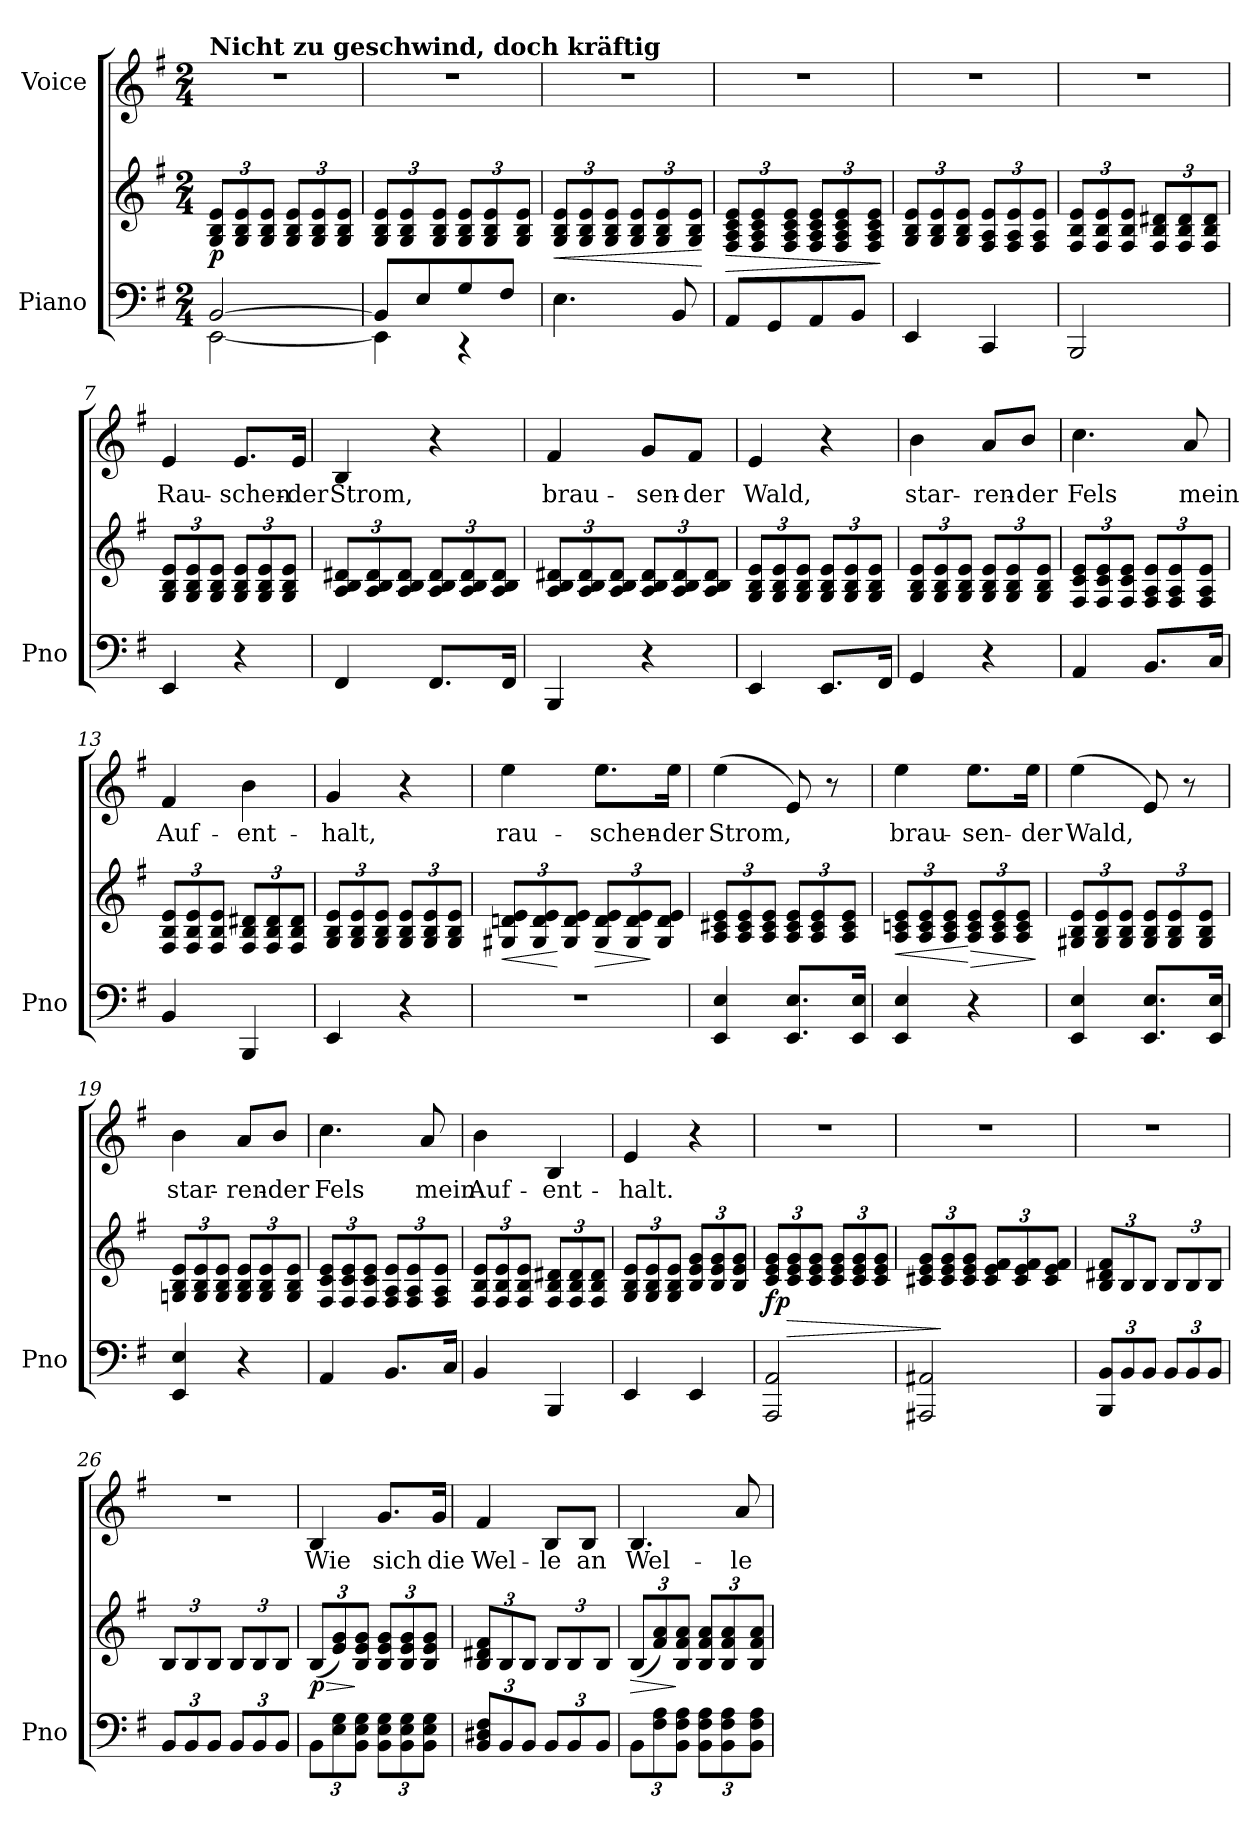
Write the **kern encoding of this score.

**kern	**kern	**dynam	**kern	**text
*part2	*part2	*part2	*part1	*part1
*staff3	*staff2	*staff2/3	*staff1	*staff1
*I"Piano	*	*	*I"Voice	*
*I'Pno	*	*	*	*
*clefF4	*clefG2	*	*clefG2	*
*k[f#]	*k[f#]	*	*k[f#]	*
*M2/4	*M2/4	*	*M2/4	*
=1	=1	=1	=1	=1
*^	*	*	*	*
*	*	*Xbrackettup	*	*	*
!	!	!	!	!LO:TX:a:B:t=Nicht zu geschwind, doch kräftig	!
!	!	!	!LO:DY:b	!	!
[2BB/	[2EE\	12G/ 12B/ 12e/L	p	2r	.
.	.	12G/ 12B/ 12e/	.	.	.
.	.	12G/ 12B/ 12e/J	.	.	.
.	.	12G/ 12B/ 12e/L	.	.	.
.	.	12G/ 12B/ 12e/	.	.	.
.	.	12G/ 12B/ 12e/J	.	.	.
=2	=2	=2	=2	=2	=2
8BB/L]	4EE\]	12G/ 12B/ 12e/L	.	2r	.
.	.	12G/ 12B/ 12e/	.	.	.
8E/	.	.	.	.	.
.	.	12G/ 12B/ 12e/J	.	.	.
8G/	4r	12G/ 12B/ 12e/L	.	.	.
.	.	12G/ 12B/ 12e/	.	.	.
8F#/J	.	.	.	.	.
.	.	12G/ 12B/ 12e/J	.	.	.
*v	*v	*	*	*	*
=3	=3	=3	=3	=3
!	!	!LO:HP:b	!	!
4.E\	12G/ 12B/ 12e/L	<	2r	.
.	12G/ 12B/ 12e/	.	.	.
.	12G/ 12B/ 12e/J	.	.	.
.	12G/ 12B/ 12e/L	.	.	.
.	12G/ 12B/ 12e/	.	.	.
8BB/	.	.	.	.
.	12G/ 12B/ 12e/J	.	.	.
.	.	[	.	.
=4	=4	=4	=4	=4
!	!	!LO:HP:b	!	!
8AA/L	12F#/ 12A/ 12c/ 12e/L	>	2r	.
.	12F#/ 12A/ 12c/ 12e/	.	.	.
8GG/	.	.	.	.
.	12F#/ 12A/ 12c/ 12e/J	.	.	.
8AA/	12F#/ 12A/ 12c/ 12e/L	.	.	.
.	12F#/ 12A/ 12c/ 12e/	.	.	.
8BB/J	.	.	.	.
.	12F#/ 12A/ 12c/ 12e/J	.	.	.
.	.	]	.	.
=5	=5	=5	=5	=5
4EE/	12G/ 12B/ 12e/L	.	2r	.
.	12G/ 12B/ 12e/	.	.	.
.	12G/ 12B/ 12e/J	.	.	.
4CC/	12F#/ 12A/ 12e/L	.	.	.
.	12F#/ 12A/ 12e/	.	.	.
.	12F#/ 12A/ 12e/J	.	.	.
!!LO:LB:g=z
=6	=6	=6	=6	=6
2BBB/	12F#/ 12B/ 12e/L	.	2r	.
.	12F#/ 12B/ 12e/	.	.	.
.	12F#/ 12B/ 12e/J	.	.	.
.	12F#/ 12B/ 12d#X/L	.	.	.
.	12F#/ 12B/ 12d#/	.	.	.
.	12F#/ 12B/ 12d#/J	.	.	.
=7	=7	=7	=7	=7
!	!	!	!	!LO:LY:b
4EE/	12G/ 12B/ 12e/L	.	4e/	Rau-
.	12G/ 12B/ 12e/	.	.	.
.	12G/ 12B/ 12e/J	.	.	.
!	!	!	!	!LO:LY:b
4r	12G/ 12B/ 12e/L	.	8.e/L	-schen-
.	12G/ 12B/ 12e/	.	.	.
.	12G/ 12B/ 12e/J	.	.	.
!	!	!	!	!LO:LY:b
.	.	.	16e/Jk	-der
=8	=8	=8	=8	=8
!	!	!	!	!LO:LY:b
4FF#/	12A/ 12B/ 12d#X/L	.	4B/	Strom,
.	12A/ 12B/ 12d#/	.	.	.
.	12A/ 12B/ 12d#/J	.	.	.
8.FF#/L	12A/ 12B/ 12d#/L	.	4r	.
.	12A/ 12B/ 12d#/	.	.	.
.	12A/ 12B/ 12d#/J	.	.	.
16FF#/Jk	.	.	.	.
=9	=9	=9	=9	=9
!	!	!	!	!LO:LY:b
4BBB/	12A/ 12B/ 12d#X/L	.	4f#/	brau-
.	12A/ 12B/ 12d#/	.	.	.
.	12A/ 12B/ 12d#/J	.	.	.
!	!	!	!	!LO:LY:b
4r	12A/ 12B/ 12d#/L	.	8g/L	-sen-
.	12A/ 12B/ 12d#/	.	.	.
!	!	!	!	!LO:LY:b
.	.	.	8f#/J	-der
.	12A/ 12B/ 12d#/J	.	.	.
=10	=10	=10	=10	=10
!	!	!	!	!LO:LY:b
4EE/	12G/ 12B/ 12e/L	.	4e/	Wald,
.	12G/ 12B/ 12e/	.	.	.
.	12G/ 12B/ 12e/J	.	.	.
8.EE/L	12G/ 12B/ 12e/L	.	4r	.
.	12G/ 12B/ 12e/	.	.	.
.	12G/ 12B/ 12e/J	.	.	.
16FF#/Jk	.	.	.	.
!!LO:LB:g=z
=11	=11	=11	=11	=11
!	!	!	!	!LO:LY:b
4GG/	12G/ 12B/ 12e/L	.	4b\	star-
.	12G/ 12B/ 12e/	.	.	.
.	12G/ 12B/ 12e/J	.	.	.
!	!	!	!	!LO:LY:b
4r	12G/ 12B/ 12e/L	.	8a/L	-ren-
.	12G/ 12B/ 12e/	.	.	.
!	!	!	!	!LO:LY:b
.	.	.	8b/J	-der
.	12G/ 12B/ 12e/J	.	.	.
=12	=12	=12	=12	=12
!	!	!	!	!LO:LY:b
4AA/	12F#/ 12c/ 12e/L	.	4.cc\	Fels
.	12F#/ 12c/ 12e/	.	.	.
.	12F#/ 12c/ 12e/J	.	.	.
8.BB/L	12F#/ 12A/ 12e/L	.	.	.
.	12F#/ 12A/ 12e/	.	.	.
!	!	!	!	!LO:LY:b
.	.	.	8a/	mein
.	12F#/ 12A/ 12e/J	.	.	.
16C/Jk	.	.	.	.
=13	=13	=13	=13	=13
!	!	!	!	!LO:LY:b
4BB/	12F#/ 12B/ 12e/L	.	4f#/	Auf-
.	12F#/ 12B/ 12e/	.	.	.
.	12F#/ 12B/ 12e/J	.	.	.
!	!	!	!	!LO:LY:b
4BBB/	12F#/ 12B/ 12d#X/L	.	4b\	-ent-
.	12F#/ 12B/ 12d#/	.	.	.
.	12F#/ 12B/ 12d#/J	.	.	.
=14	=14	=14	=14	=14
!	!	!	!	!LO:LY:b
4EE/	12G/ 12B/ 12e/L	.	4g/	-halt,
.	12G/ 12B/ 12e/	.	.	.
.	12G/ 12B/ 12e/J	.	.	.
4r	12G/ 12B/ 12e/L	.	4r	.
.	12G/ 12B/ 12e/	.	.	.
.	12G/ 12B/ 12e/J	.	.	.
=15	=15	=15	=15	=15
!	!	!LO:HP:b	!	!LO:LY:b
2r	12G#X/ 12dn/ 12e/L	<	4ee\	rau-
.	12G#/ 12d/ 12e/	.	.	.
.	12G#/ 12d/ 12e/J	[	.	.
!	!	!LO:HP:b	!	!LO:LY:b
.	12G#/ 12d/ 12e/L	>	8.ee\L	-schen-
.	12G#/ 12d/ 12e/	.	.	.
.	12G#/ 12d/ 12e/J	]	.	.
!	!	!	!	!LO:LY:b
.	.	.	16ee\Jk	-der
=16	=16	=16	=16	=16
!	!	!	!	!LO:LY:b
4EE/ 4E/	12A/ 12c#X/ 12e/L	.	(4ee\	Strom,
.	12A/ 12c#/ 12e/	.	.	.
.	12A/ 12c#/ 12e/J	.	.	.
8.EE/ 8.E/L	12A/ 12c#/ 12e/L	.	8e/)	.
.	12A/ 12c#/ 12e/	.	.	.
.	.	.	8r	.
.	12A/ 12c#/ 12e/J	.	.	.
16EE/ 16E/Jk	.	.	.	.
!!LO:LB:g=z
=17	=17	=17	=17	=17
!	!	!LO:HP:b	!	!LO:LY:b
4EE/ 4E/	12A/ 12cn/ 12e/L	<	4ee\	brau-
.	12A/ 12c/ 12e/	.	.	.
.	12A/ 12c/ 12e/J	.	.	.
!	!	!LO:HP:n=1:b	!	!LO:LY:b
4r	12A/ 12c/ 12e/L	[ >	8.ee\L	-sen-
.	12A/ 12c/ 12e/	.	.	.
.	12A/ 12c/ 12e/J	.	.	.
!	!	!	!	!LO:LY:b
.	.	.	16ee\Jk	-der
.	.	]	.	.
=18	=18	=18	=18	=18
!	!	!	!	!LO:LY:b
4EE/ 4E/	12G#X/ 12B/ 12e/L	.	(4ee\	Wald,
.	12G#/ 12B/ 12e/	.	.	.
.	12G#/ 12B/ 12e/J	.	.	.
8.EE/ 8.E/L	12G#/ 12B/ 12e/L	.	8e/)	.
.	12G#/ 12B/ 12e/	.	.	.
.	.	.	8r	.
.	12G#/ 12B/ 12e/J	.	.	.
16EE/ 16E/Jk	.	.	.	.
=19	=19	=19	=19	=19
!	!	!	!	!LO:LY:b
4EE/ 4E/	12Gn/ 12B/ 12e/L	.	4b\	star-
.	12G/ 12B/ 12e/	.	.	.
.	12G/ 12B/ 12e/J	.	.	.
!	!	!	!	!LO:LY:b
4r	12G/ 12B/ 12e/L	.	8a/L	-ren-
.	12G/ 12B/ 12e/	.	.	.
!	!	!	!	!LO:LY:b
.	.	.	8b/J	-der
.	12G/ 12B/ 12e/J	.	.	.
=20	=20	=20	=20	=20
!	!	!	!	!LO:LY:b
4AA/	12F#/ 12c/ 12e/L	.	4.cc\	Fels
.	12F#/ 12c/ 12e/	.	.	.
.	12F#/ 12c/ 12e/J	.	.	.
8.BB/L	12F#/ 12A/ 12e/L	.	.	.
.	12F#/ 12A/ 12e/	.	.	.
!	!	!	!	!LO:LY:b
.	.	.	8a/	mein
.	12F#/ 12A/ 12e/J	.	.	.
16C/Jk	.	.	.	.
=21	=21	=21	=21	=21
!	!	!	!	!LO:LY:b
4BB/	12F#/ 12B/ 12e/L	.	4b\	Auf-
.	12F#/ 12B/ 12e/	.	.	.
.	12F#/ 12B/ 12e/J	.	.	.
!	!	!	!	!LO:LY:b
4BBB/	12F#/ 12B/ 12d#X/L	.	4B/	-ent-
.	12F#/ 12B/ 12d#/	.	.	.
.	12F#/ 12B/ 12d#/J	.	.	.
=22	=22	=22	=22	=22
!	!	!	!	!LO:LY:b
4EE/	12G/ 12B/ 12e/L	.	4e/	-halt.
.	12G/ 12B/ 12e/	.	.	.
.	12G/ 12B/ 12e/J	.	.	.
4EE/	12B/ 12e/ 12g/L	.	4r	.
.	12B/ 12e/ 12g/	.	.	.
.	12B/ 12e/ 12g/J	.	.	.
!!LO:PB:g=z
=23	=23	=23	=23	=23
!	!	!LO:DY:b	!	!
2AAA/ 2AA/	12c/ 12e/ 12g/L	fp	2r	.
!	!	!LO:HP:b	!	!
.	12c/ 12e/ 12g/	>	.	.
.	12c/ 12e/ 12g/J	.	.	.
.	12c/ 12e/ 12g/L	.	.	.
.	12c/ 12e/ 12g/	.	.	.
.	12c/ 12e/ 12g/J	.	.	.
=24	=24	=24	=24	=24
2AAA#X/ 2AA#X/	12c#X/ 12e/ 12g/L	.	2r	.
.	12c#/ 12e/ 12g/	]	.	.
.	12c#/ 12e/ 12g/J	.	.	.
.	12c#/ 12e/ 12f#/L	.	.	.
.	12c#/ 12e/ 12f#/	.	.	.
.	12c#/ 12e/ 12f#/J	.	.	.
=25	=25	=25	=25	=25
*Xbrackettup	*	*	*	*
12BBB/ 12BB/L	12B/ 12d#X/ 12f#/L	.	2r	.
12BB/	12B/	.	.	.
12BB/J	12B/J	.	.	.
12BB/L	12B/L	.	.	.
12BB/	12B/	.	.	.
12BB/J	12B/J	.	.	.
=26	=26	=26	=26	=26
12BB/L	12B/L	.	2r	.
12BB/	12B/	.	.	.
12BB/J	12B/J	.	.	.
12BB/L	12B/L	.	.	.
12BB/	12B/	.	.	.
12BB/J	12B/J	.	.	.
=27	=27	=27	=27	=27
!	!	!LO:HP:b	!	!LO:LY:b
!	!	!LO:DY:n=1:b	!	!
12BB\L	(12B/L	> p	4B/	Wie
12E\ 12G\	12e/ 12g/)	.	.	.
12BB\ 12E\ 12G\J	12B/ 12e/ 12g/J	]	.	.
!	!	!	!	!LO:LY:b
12BB\ 12E\ 12G\L	12B/ 12e/ 12g/L	.	8.g/L	sich
12BB\ 12E\ 12G\	12B/ 12e/ 12g/	.	.	.
12BB\ 12E\ 12G\J	12B/ 12e/ 12g/J	.	.	.
!	!	!	!	!LO:LY:b
.	.	.	16g/Jk	die
=28	=28	=28	=28	=28
!	!	!	!	!LO:LY:b
12BB/ 12D#X/ 12F#/L	12B/ 12d#X/ 12f#/L	.	4f#/	Wel-
12BB/	12B/	.	.	.
12BB/J	12B/J	.	.	.
!	!	!	!	!LO:LY:b
12BB/L	12B/L	.	8B/L	-le
12BB/	12B/	.	.	.
!	!	!	!	!LO:LY:b
.	.	.	8B/J	an
12BB/J	12B/J	.	.	.
!!LO:LB:g=z
=29	=29	=29	=29	=29
!	!	!LO:HP:b	!	!LO:LY:b
12BB\L	(12B/L	>	4.B/	Wel-
12F#\ 12A\	12f#/ 12a/)	.	.	.
12BB\ 12F#\ 12A\J	12B/ 12f#/ 12a/J	]	.	.
12BB\ 12F#\ 12A\L	12B/ 12f#/ 12a/L	.	.	.
12BB\ 12F#\ 12A\	12B/ 12f#/ 12a/	.	.	.
!	!	!	!	!LO:LY:b
.	.	.	8a/	-le
12BB\ 12F#\ 12A\J	12B/ 12f#/ 12a/J	.	.	.
=	=	=	=	=
*-	*-	*-	*-	*-
